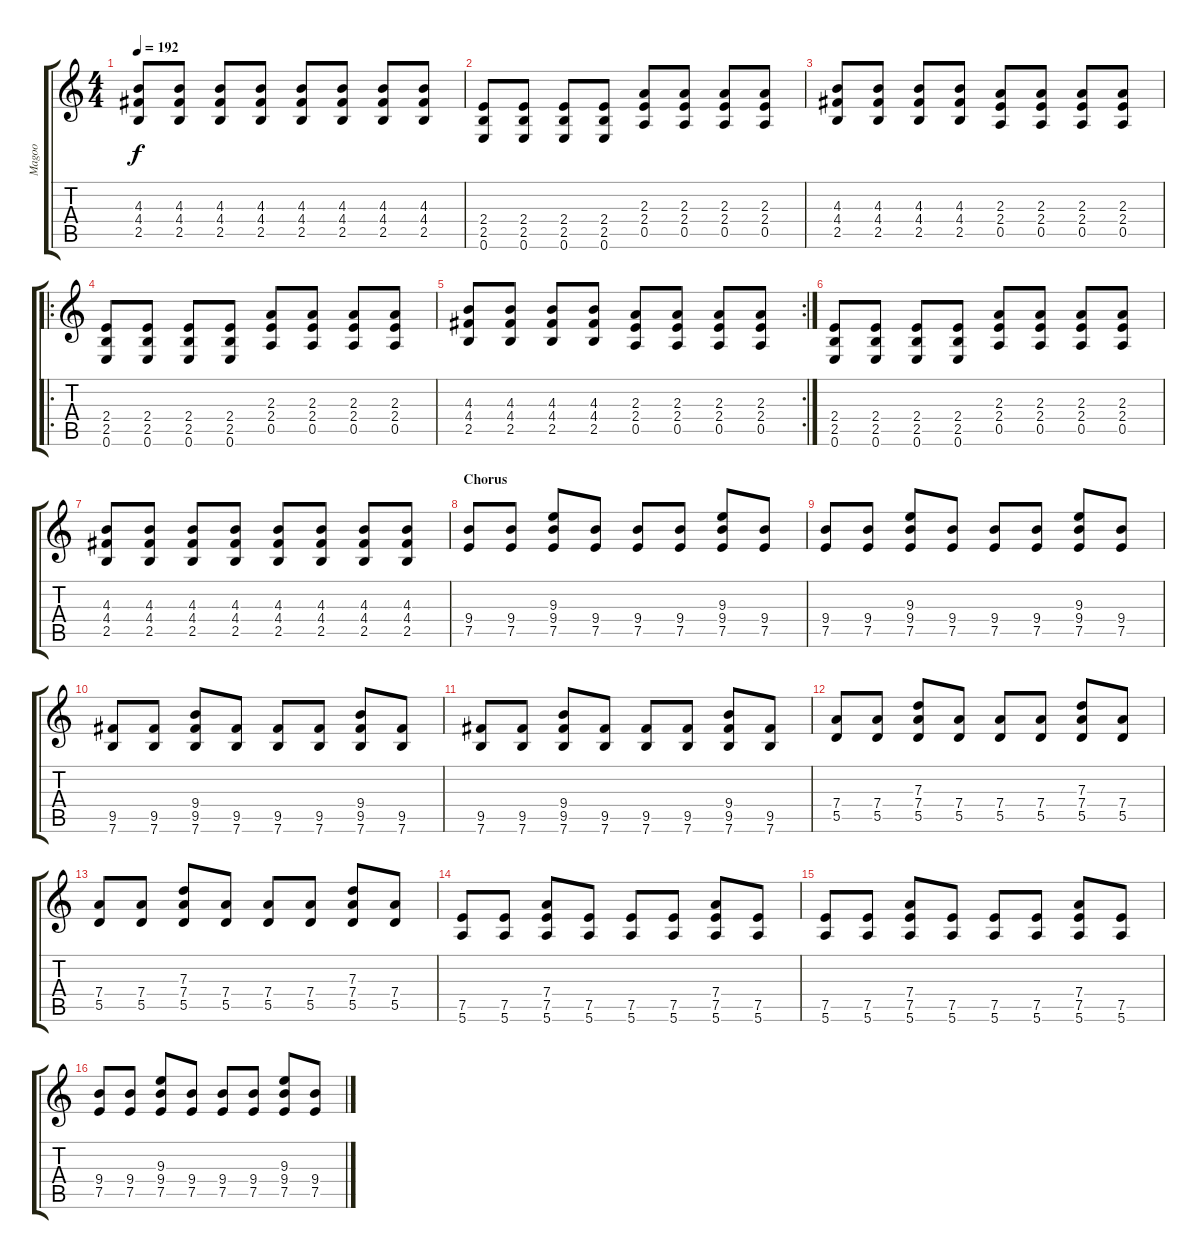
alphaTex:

\track ("Magoo" "Magoo") {instrument overdrivenguitar}
\staff {score tabs}
\tuning (E4 B3 G3 D3 A2 E2) {hide}
\ts (4 4)
\tempo 192
\clef g2
\ks c
(4.3 4.4 2.5).8{dy f} (4.3 4.4 2.5).8 (4.3 4.4 2.5).8 (4.3 4.4 2.5).8 (4.3 4.4 2.5).8 (4.3 4.4 2.5).8 (4.3 4.4 2.5).8 (4.3 4.4 2.5).8 |
(2.4 2.5 0.6).8 (2.4 2.5 0.6).8 (2.4 2.5 0.6).8 (2.4 2.5 0.6).8 (2.3 2.4 0.5).8 (2.3 2.4 0.5).8 (2.3 2.4 0.5).8 (2.3 2.4 0.5).8 |
(4.3 4.4 2.5).8 (4.3 4.4 2.5).8 (4.3 4.4 2.5).8 (4.3 4.4 2.5).8 (2.3 2.4 0.5).8 (2.3 2.4 0.5).8 (2.3 2.4 0.5).8 (2.3 2.4 0.5).8 |
\ro
(2.4 2.5 0.6).8 (2.4 2.5 0.6).8 (2.4 2.5 0.6).8 (2.4 2.5 0.6).8 (2.3 2.4 0.5).8 (2.3 2.4 0.5).8 (2.3 2.4 0.5).8 (2.3 2.4 0.5).8 |
\rc 2
(4.3 4.4 2.5).8 (4.3 4.4 2.5).8 (4.3 4.4 2.5).8 (4.3 4.4 2.5).8 (2.3 2.4 0.5).8 (2.3 2.4 0.5).8 (2.3 2.4 0.5).8 (2.3 2.4 0.5).8 |
(2.4 2.5 0.6).8 (2.4 2.5 0.6).8 (2.4 2.5 0.6).8 (2.4 2.5 0.6).8 (2.3 2.4 0.5).8 (2.3 2.4 0.5).8 (2.3 2.4 0.5).8 (2.3 2.4 0.5).8 |
(4.3 4.4 2.5).8 (4.3 4.4 2.5).8 (4.3 4.4 2.5).8 (4.3 4.4 2.5).8 (4.3 4.4 2.5).8 (4.3 4.4 2.5).8 (4.3 4.4 2.5).8 (4.3 4.4 2.5).8 |
\section ("" "Chorus")
(9.4 7.5).8 (9.4 7.5).8 (9.3 9.4 7.5).8 (9.4 7.5).8 (9.4 7.5).8 (9.4 7.5).8 (9.3 9.4 7.5).8 (9.4 7.5).8 |
(9.4 7.5).8 (9.4 7.5).8 (9.3 9.4 7.5).8 (9.4 7.5).8 (9.4 7.5).8 (9.4 7.5).8 (9.3 9.4 7.5).8 (9.4 7.5).8 |
(9.5 7.6).8 (9.5 7.6).8 (9.4 9.5 7.6).8 (9.5 7.6).8 (9.5 7.6).8 (9.5 7.6).8 (9.4 9.5 7.6).8 (9.5 7.6).8 |
(9.5 7.6).8 (9.5 7.6).8 (9.4 9.5 7.6).8 (9.5 7.6).8 (9.5 7.6).8 (9.5 7.6).8 (9.4 9.5 7.6).8 (9.5 7.6).8 |
(7.4 5.5).8 (7.4 5.5).8 (7.3 7.4 5.5).8 (7.4 5.5).8 (7.4 5.5).8 (7.4 5.5).8 (7.3 7.4 5.5).8 (7.4 5.5).8 |
(7.4 5.5).8 (7.4 5.5).8 (7.3 7.4 5.5).8 (7.4 5.5).8 (7.4 5.5).8 (7.4 5.5).8 (7.3 7.4 5.5).8 (7.4 5.5).8 |
(7.5 5.6).8 (7.5 5.6).8 (7.4 7.5 5.6).8 (7.5 5.6).8 (7.5 5.6).8 (7.5 5.6).8 (7.4 7.5 5.6).8 (7.5 5.6).8 |
(7.5 5.6).8 (7.5 5.6).8 (7.4 7.5 5.6).8 (7.5 5.6).8 (7.5 5.6).8 (7.5 5.6).8 (7.4 7.5 5.6).8 (7.5 5.6).8 |
(9.4 7.5).8 (9.4 7.5).8 (9.3 9.4 7.5).8 (9.4 7.5).8 (9.4 7.5).8 (9.4 7.5).8 (9.3 9.4 7.5).8 (9.4 7.5).8
